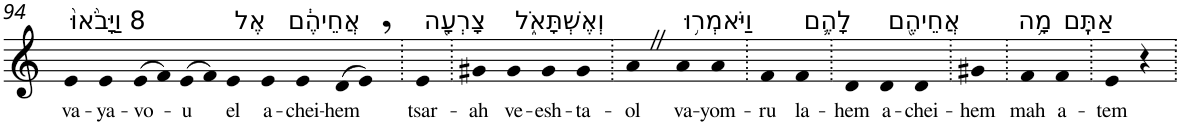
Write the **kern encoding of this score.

**kern	**text
*part1	*part1
*staff1	*staff1
*I"Piano	*
*I'Pno	*
!!LO:PB:g=z
*clefG2	*
*k[]	*
=94	=94
!LO:TX:a:t=8 וַיָּבֹ֙אוּ֙	!
!	!LO:LY:b
4e	va-
!	!LO:LY:b
4e	-ya-
!	!LO:LY:b
(>8e	-vo-
8f)	.
!	!LO:LY:b
(>8e	-u
8f)	.
!LO:TX:a:t=אֶל	!
!	!LO:LY:b
4e	el
!LO:TX:a:t=אֲחֵיהֶ֔ם	!
!	!LO:LY:b
4e	a-
!	!LO:LY:b
4e	-chei-
!	!LO:LY:b
(>8d	-hem
8e,)	.
=95.	=95.
!LO:TX:a:t=צָרְעָ֖ה	!
!	!LO:LY:b
4e	tsar-
=96.	=96.
!	!LO:LY:b
4g#X	-ah
!LO:TX:a:t=וְאֶשְׁתָּאֹ֑ל	!
!	!LO:LY:b
4g#	ve-
!	!LO:LY:b
4g#	-esh-
!	!LO:LY:b
4g#	-ta-
=97.	=97.
!	!LO:LY:b
4aZ	-ol
!LO:TX:a:t=וַיֹּאמְר֥וּ	!
!	!LO:LY:b
4a	va-
!	!LO:LY:b
4a	-yom-
=98.	=98.
!	!LO:LY:b
4f	-ru
!LO:TX:a:t=לָהֶ֛ם	!
!	!LO:LY:b
4f	la-
=99.	=99.
!	!LO:LY:b
4d	-hem
!LO:TX:a:t=אֲחֵיהֶ֖ם	!
!	!LO:LY:b
4d	a-
!	!LO:LY:b
4d	-chei-
=100.	=100.
!	!LO:LY:b
4g#X	-hem
=101.	=101.
!LO:TX:a:t=מָ֥ה	!
!	!LO:LY:b
4f	mah
!LO:TX:a:t=אַתֶּֽם	!
!	!LO:LY:b
4f	a-
=102.	=102.
!	!LO:LY:b
4e	-tem
4r	.
=.	=.
*-	*-
